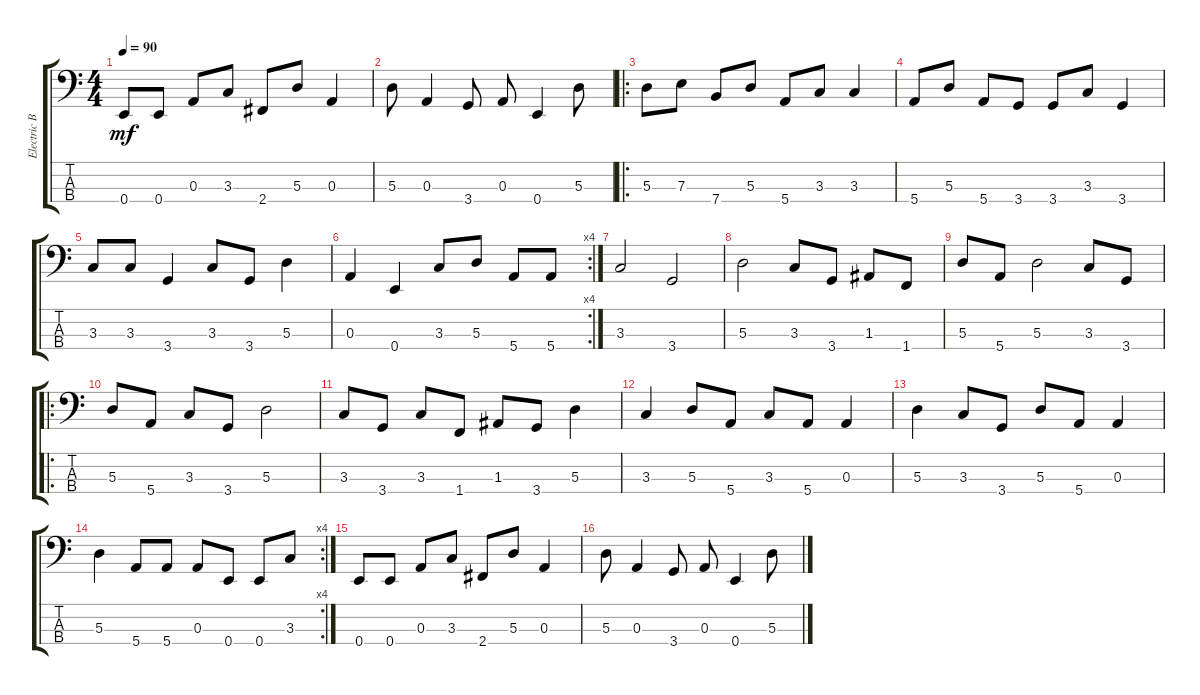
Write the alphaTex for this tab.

\track ("Electric Bass" "Electric B") {instrument electricbassfinger}
\staff {score tabs}
\tuning (G2 D2 A1 E1) {hide}
\ts (4 4)
\tempo 90
\clef f4
\ks c
0.4.8{dy mf} 0.4.8 0.3.8 3.3.8 2.4.8 5.3.8 0.3.4 |
5.3.8 0.3.4 3.4.8 0.3.8 0.4.4 5.3.8 |
\ro
5.3.8 7.3.8 7.4.8 5.3.8 5.4.8 3.3.8 3.3.4 |
5.4.8 5.3.8 5.4.8 3.4.8 3.4.8 3.3.8 3.4.4 |
3.3.8 3.3.8 3.4.4 3.3.8 3.4.8 5.3.4 |
\rc 4
0.3.4 0.4.4 3.3.8 5.3.8 5.4.8 5.4.8 |
3.3.2 3.4.2 |
5.3.2 3.3.8 3.4.8 1.3.8 1.4.8 |
5.3.8 5.4.8 5.3.2 3.3.8 3.4.8 |
\ro
5.3.8 5.4.8 3.3.8 3.4.8 5.3.2 |
3.3.8 3.4.8 3.3.8 1.4.8 1.3.8 3.4.8 5.3.4 |
3.3.4 5.3.8 5.4.8 3.3.8 5.4.8 0.3.4 |
5.3.4 3.3.8 3.4.8 5.3.8 5.4.8 0.3.4 |
\rc 4
5.3.4 5.4.8 5.4.8 0.3.8 0.4.8 0.4.8 3.3.8 |
0.4.8 0.4.8 0.3.8 3.3.8 2.4.8 5.3.8 0.3.4 |
5.3.8 0.3.4 3.4.8 0.3.8 0.4.4 5.3.8
